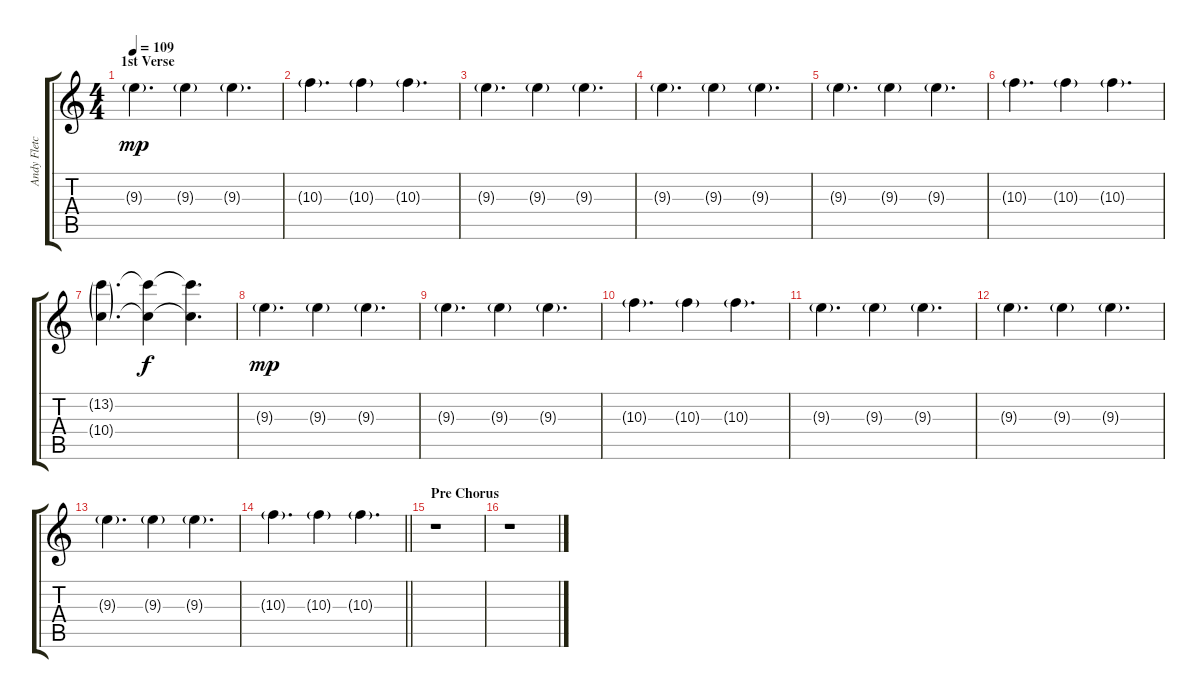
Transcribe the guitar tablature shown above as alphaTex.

\track ("Andy Fletcher - Synth IV" "Andy Fletc") {instrument electricguitarjazz}
\staff {score tabs}
\tuning (E4 B3 G3 D3 A2 E2) {hide}
\ts (4 4)
\section ("" "1st Verse")
\tempo 109
\clef g2
\ks c
9.3{g}.4{d dy mp} 9.3{g}.4 9.3{g}.4{d} |
10.3{g}.4{d} 10.3{g}.4 10.3{g}.4{d} |
9.3{g}.4{d} 9.3{g}.4 9.3{g}.4{d} |
9.3{g}.4{d} 9.3{g}.4 9.3{g}.4{d} |
9.3{g}.4{d} 9.3{g}.4 9.3{g}.4{d} |
10.3{g}.4{d} 10.3{g}.4 10.3{g}.4{d} |
(13.2{g} 10.4{g}).4{d} (13.2{t} 10.4{t}).4{dy f} (13.2{t} 10.4{t}).4{d} |
9.3{g}.4{d dy mp} 9.3{g}.4 9.3{g}.4{d} |
9.3{g}.4{d} 9.3{g}.4 9.3{g}.4{d} |
10.3{g}.4{d} 10.3{g}.4 10.3{g}.4{d} |
9.3{g}.4{d} 9.3{g}.4 9.3{g}.4{d} |
9.3{g}.4{d} 9.3{g}.4 9.3{g}.4{d} |
9.3{g}.4{d} 9.3{g}.4 9.3{g}.4{d} |
\barLineRight lightlight
10.3{g}.4{d} 10.3{g}.4 10.3{g}.4{d} |
\section ("" "Pre Chorus")
r.1 |
r.1
